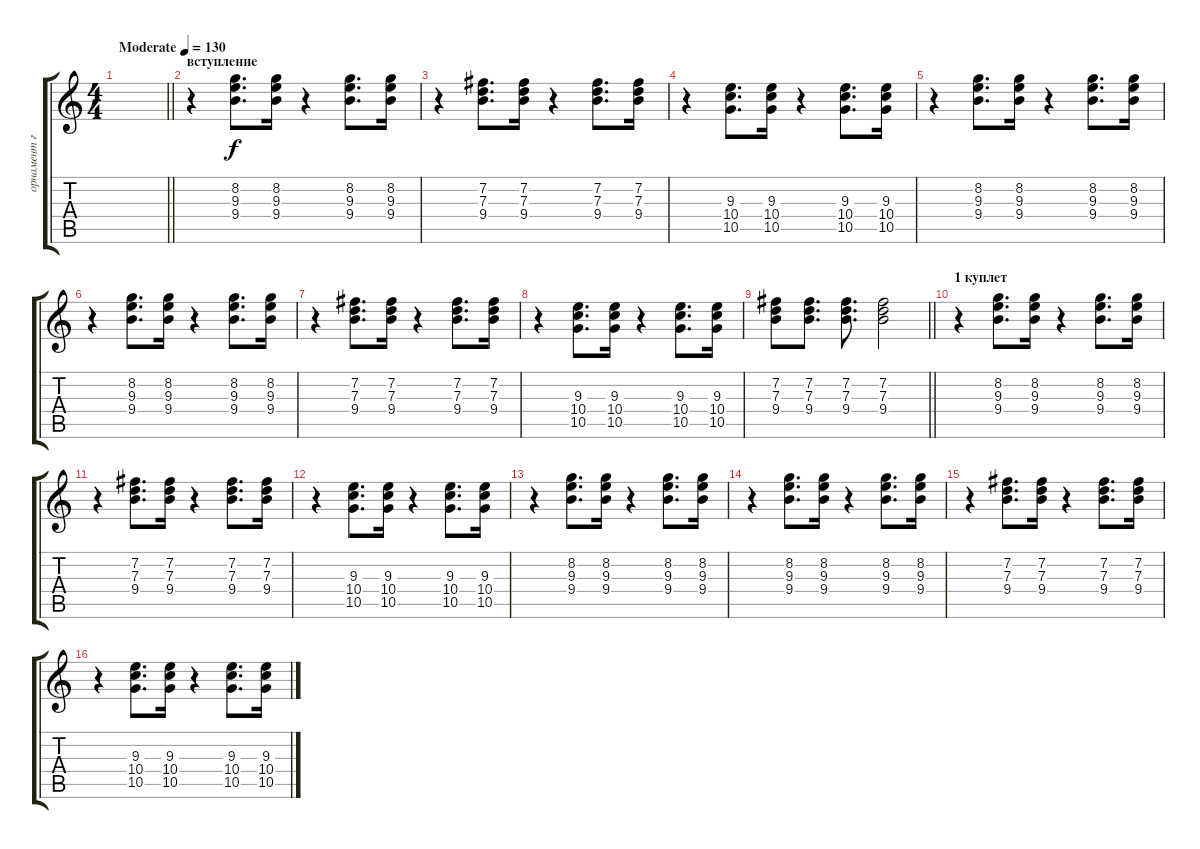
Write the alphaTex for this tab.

\track ("орнамент гитара" "орнамент г") {instrument electricguitarmuted}
\staff {score tabs}
\tuning (E4 B3 G3 D3 A2 E2) {hide}
\ts (4 4)
\tempo (130 "Moderate")
\clef g2
\barLineRight lightlight
\ks c
|
\section ("" "вступление")
r.4 (8.2 9.3 9.4).8{d} (8.2 9.3 9.4).16 r.4 (8.2 9.3 9.4).8{d} (8.2 9.3 9.4).16 |
r.4 (7.2 7.3 9.4).8{d} (7.2 7.3 9.4).16 r.4 (7.2 7.3 9.4).8{d} (7.2 7.3 9.4).16 |
r.4 (9.3 10.4 10.5).8{d} (9.3 10.4 10.5).16 r.4 (9.3 10.4 10.5).8{d} (9.3 10.4 10.5).16 |
r.4 (8.2 9.3 9.4).8{d} (8.2 9.3 9.4).16 r.4 (8.2 9.3 9.4).8{d} (8.2 9.3 9.4).16 |
r.4 (8.2 9.3 9.4).8{d} (8.2 9.3 9.4).16 r.4 (8.2 9.3 9.4).8{d} (8.2 9.3 9.4).16 |
r.4 (7.2 7.3 9.4).8{d} (7.2 7.3 9.4).16 r.4 (7.2 7.3 9.4).8{d} (7.2 7.3 9.4).16 |
r.4 (9.3 10.4 10.5).8{d} (9.3 10.4 10.5).16 r.4 (9.3 10.4 10.5).8{d} (9.3 10.4 10.5).16 |
\barLineRight lightlight
(7.2 7.3 9.4).8 (7.2 7.3 9.4).8{d} (7.2 7.3 9.4).8{d} (7.2 7.3 9.4).2 |
\section ("" "1 куплет")
r.4 (8.2 9.3 9.4).8{d} (8.2 9.3 9.4).16 r.4 (8.2 9.3 9.4).8{d} (8.2 9.3 9.4).16 |
r.4 (7.2 7.3 9.4).8{d} (7.2 7.3 9.4).16 r.4 (7.2 7.3 9.4).8{d} (7.2 7.3 9.4).16 |
r.4 (9.3 10.4 10.5).8{d} (9.3 10.4 10.5).16 r.4 (9.3 10.4 10.5).8{d} (9.3 10.4 10.5).16 |
r.4 (8.2 9.3 9.4).8{d} (8.2 9.3 9.4).16 r.4 (8.2 9.3 9.4).8{d} (8.2 9.3 9.4).16 |
r.4 (8.2 9.3 9.4).8{d} (8.2 9.3 9.4).16 r.4 (8.2 9.3 9.4).8{d} (8.2 9.3 9.4).16 |
r.4 (7.2 7.3 9.4).8{d} (7.2 7.3 9.4).16 r.4 (7.2 7.3 9.4).8{d} (7.2 7.3 9.4).16 |
r.4 (9.3 10.4 10.5).8{d} (9.3 10.4 10.5).16 r.4 (9.3 10.4 10.5).8{d} (9.3 10.4 10.5).16
